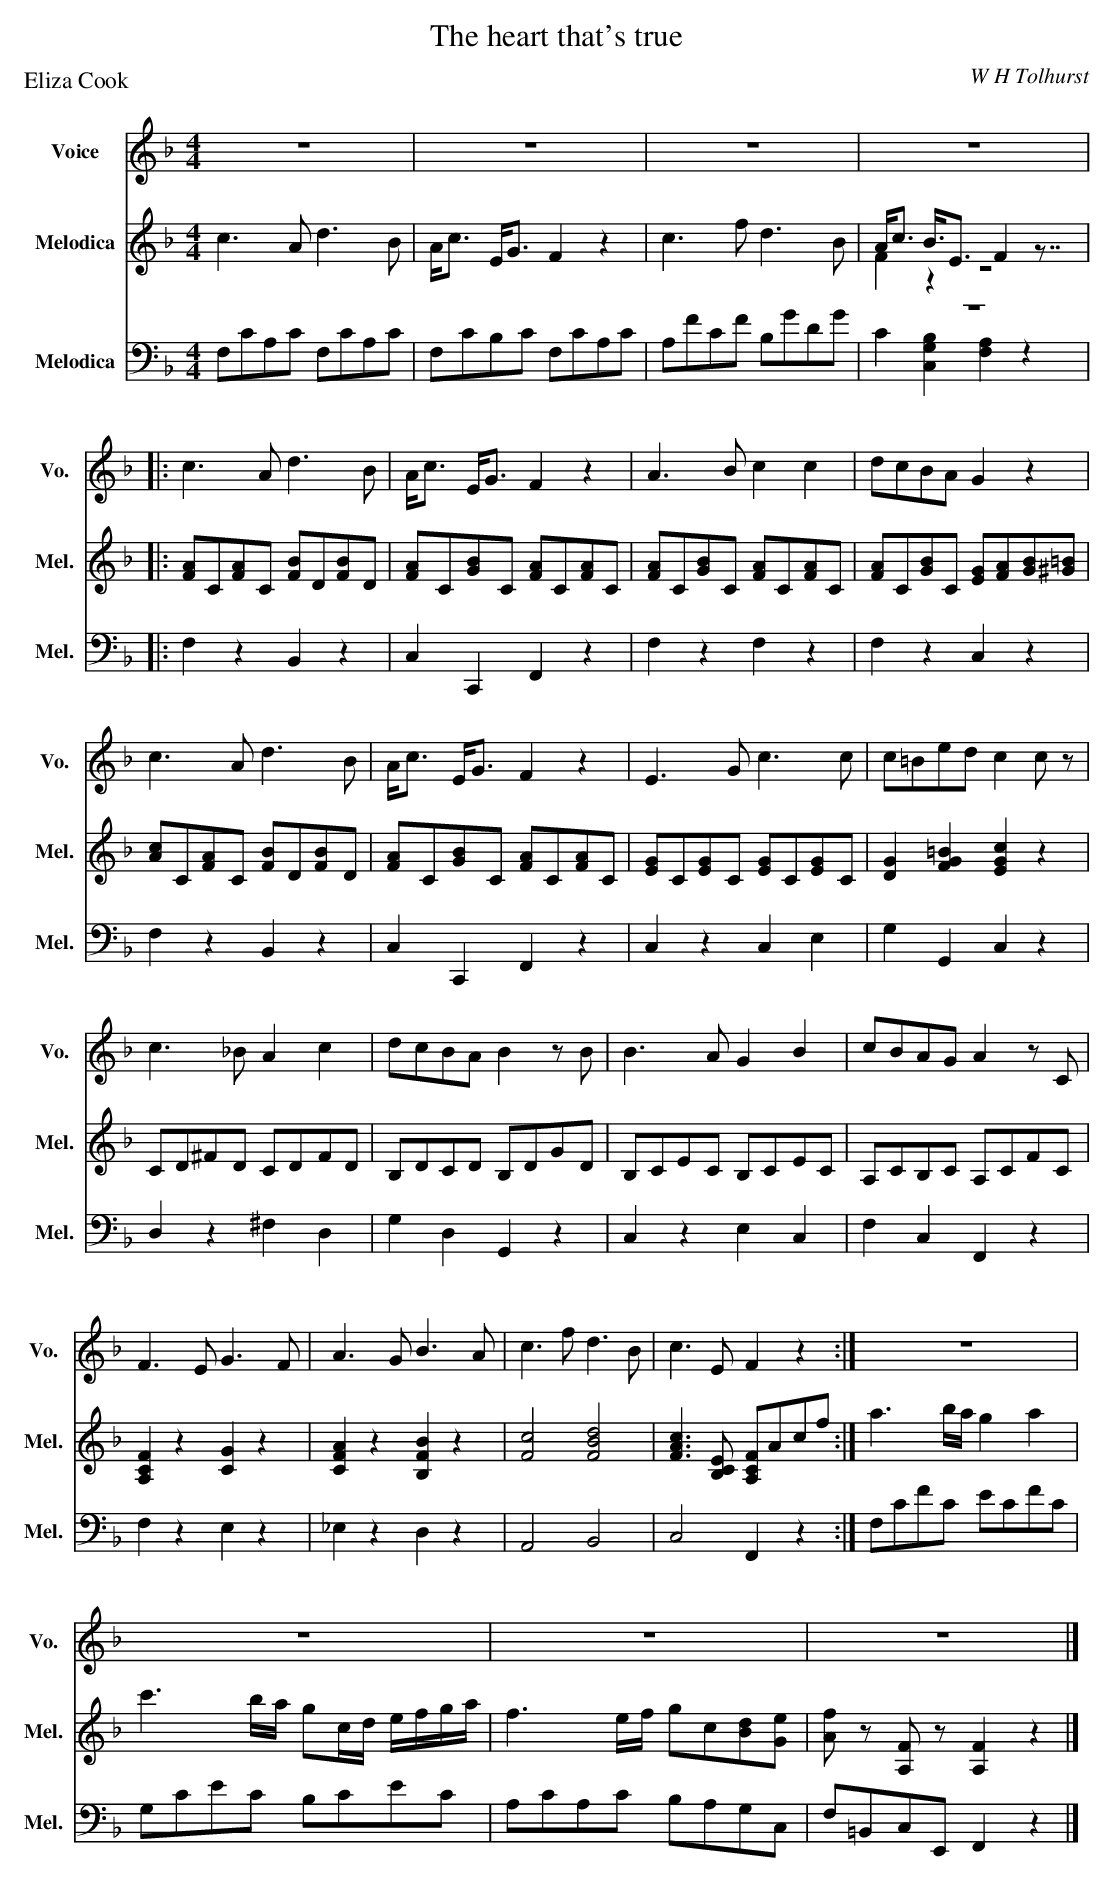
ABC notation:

X:1
T:The heart that's true
C:W H Tolhurst
P:Eliza Cook
%%score 1 ( 2 3 ) ( 4 5 )
L:1/8
M:4/4
K:F
V:1 treble nm="Voice" snm="Vo."
V:2 treble nm="Melodica" snm="Mel."
V:3 treble
V:4 bass nm="Melodica" snm="Mel."
V:5 bass
V:1
z8 | z8 | z8 | z8 |:$ c3 A d3 B | A<c E<G F2 z2 | A3 B c2 c2 | dcBA G2 z2 |$ c3 A d3 B |
A<c E<G F2 z2 | E3 G c3 c | c=Bed c2 c z |$ c3 _B A2 c2 | dcBA B2 z B | B3 A G2 B2 |
cBAG A2 z C |$ F3 E G3 F | A3 G B3 A | c3 f d3 B | c3 E F2 z2 :| z8 |$ z8 | z8 | z8 |]
V:2
c3 A d3 B | A<c E<G F2 z2 | c3 f d3 B | A<c B3/4E3/2 F2 z7/4 |:$ [FA]C[FA]C [FB]D[FB]D |
[FA]C[GB]C [FA]C[FA]C | [FA]C[GB]C [FA]C[FA]C | [FA]C[GB]C [EG][FA][GB][^G=B] |$
[Ac]C[FA]C [FB]D[FB]D | [FA]C[GB]C [FA]C[FA]C | [EG]C[EG]C [EG]C[EG]C | [DG]2 [FG=B]2 [EGc]2 z2 |$
CD^FD CDFD | B,DCD B,DGD | B,CEC B,CEC | A,CB,C A,CFC |$ [A,CF]2 z2 [CG]2 z2 |
[CFA]2 z2 [B,FB]2 z2 | [Fc]4 [FBd]4 | [FAc]3 [B,CE] [A,CF]Acf :| a3 b/a/ g2 a2 |$
c'3 b/a/ gc/d/ e/f/g/a/ | f3 e/f/ gc[Bd][Ge] | [Af] z [A,F] z [A,F]2 z2 |]
V:3
x8 | x8 | x8 | F2 z2 z4 |:$ x8 | x8 | x8 | x8 |$ x8 | x8 | x8 | x8 |$ x8 | x8 | x8 | x8 |$ x8 |
x8 | x8 | x8 :| x8 |$ x8 | x8 | x8 |]
V:4
F,CA,C F,CA,C | F,CB,C F,CA,C | A,FCF B,GDG | z8 |:$ F,2 z2 B,,2 z2 | C,2 C,,2 F,,2 z2 |
F,2 z2 F,2 z2 | F,2 z2 C,2 z2 |$ F,2 z2 B,,2 z2 | C,2 C,,2 F,,2 z2 | C,2 z2 C,2 E,2 |
G,2 G,,2 C,2 z2 |$ D,2 z2 ^F,2 D,2 | G,2 D,2 G,,2 z2 | C,2 z2 E,2 C,2 | F,2 C,2 F,,2 z2 |$
F,2 z2 E,2 z2 | _E,2 z2 D,2 z2 | A,,4 B,,4 | C,4 F,,2 z2 :| F,CFC ECFC |$ G,CEC B,CEC |
A,CA,C B,A,G,C, | F,=B,,C,E,, F,,2 z2 |]
V:5
x8 | x8 | x8 | C2 [C,G,B,]2 [F,A,]2 z2 |:$ x8 | x8 | x8 | x8 |$ x8 | x8 | x8 | x8 |$ x8 | x8 |
x8 | x8 |$ x8 | x8 | x8 | x8 :| x8 |$ x8 | x8 | x8 |]
